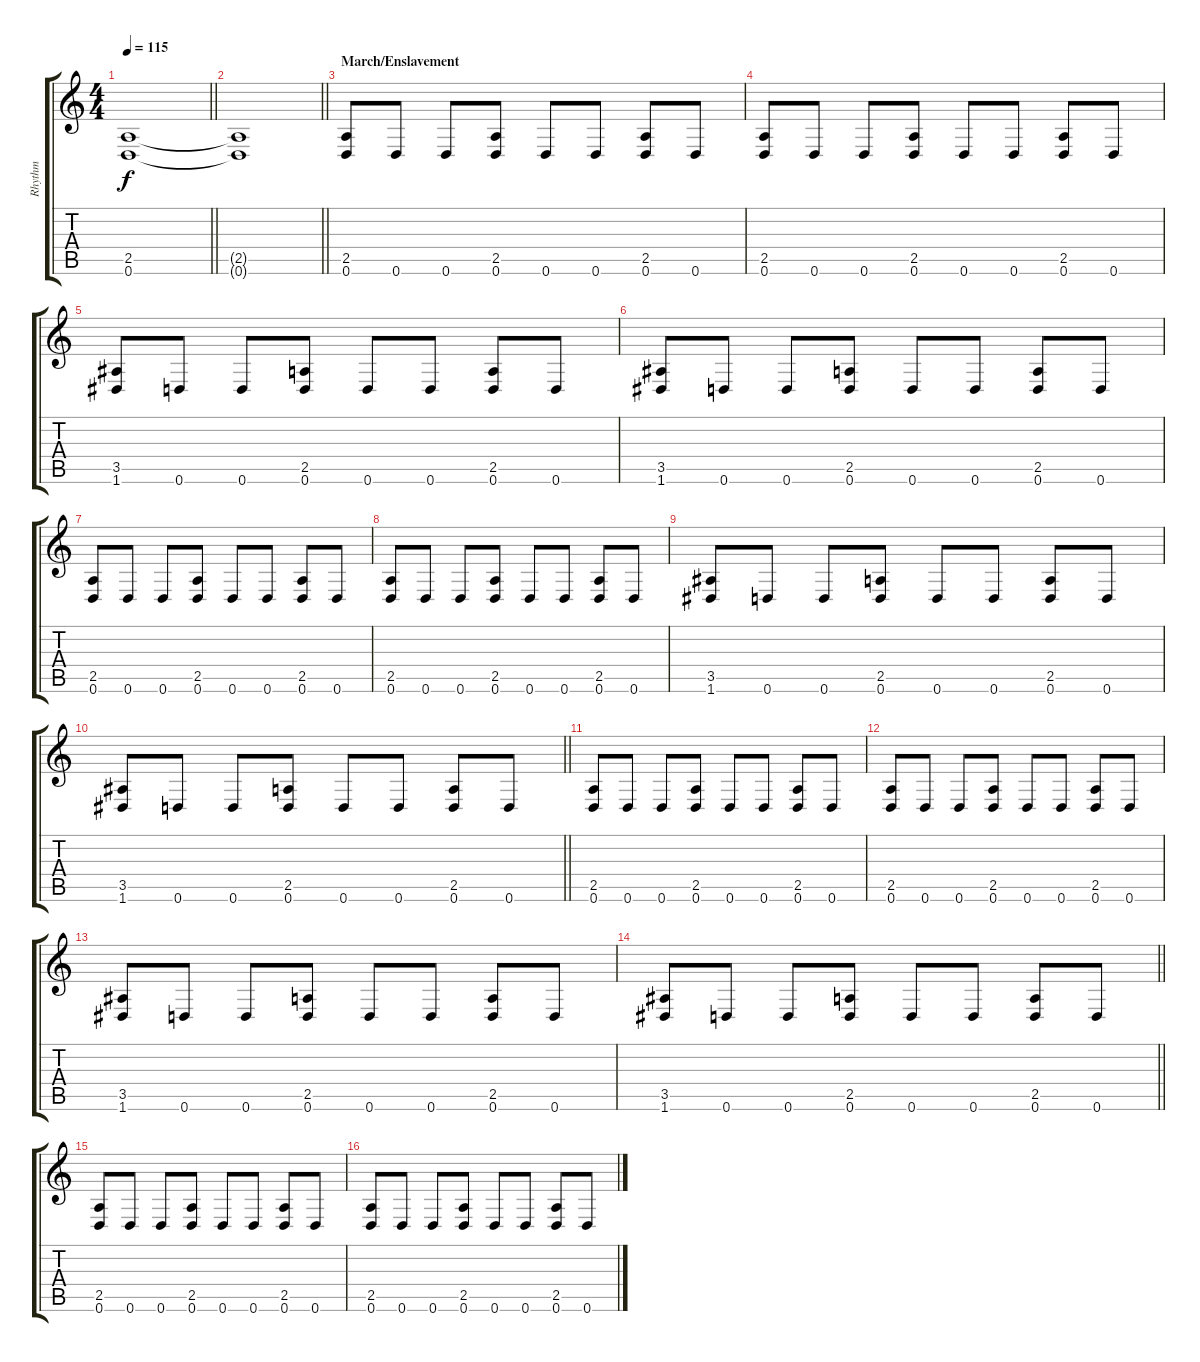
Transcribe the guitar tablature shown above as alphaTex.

\track ("Rhythm" "Rhythm") {instrument distortionguitar}
\staff {score tabs}
\tuning (D4 A3 F3 C3 G2 D2) {hide}
\ts (4 4)
\tempo 115
\clef g2
\barLineRight lightlight
\ks c
(2.5 0.6).1{dy f} |
\barLineRight lightlight
(2.5{t} 0.6{t}).1 |
\section ("" "March/Enslavement")
(2.5 0.6).8 0.6.8 0.6.8 (2.5 0.6).8 0.6.8 0.6.8 (2.5 0.6).8 0.6.8 |
(2.5 0.6).8 0.6.8 0.6.8 (2.5 0.6).8 0.6.8 0.6.8 (2.5 0.6).8 0.6.8 |
(3.5 1.6).8 0.6.8 0.6.8 (2.5 0.6).8 0.6.8 0.6.8 (2.5 0.6).8 0.6.8 |
(3.5 1.6).8 0.6.8 0.6.8 (2.5 0.6).8 0.6.8 0.6.8 (2.5 0.6).8 0.6.8 |
(2.5 0.6).8 0.6.8 0.6.8 (2.5 0.6).8 0.6.8 0.6.8 (2.5 0.6).8 0.6.8 |
(2.5 0.6).8 0.6.8 0.6.8 (2.5 0.6).8 0.6.8 0.6.8 (2.5 0.6).8 0.6.8 |
(3.5 1.6).8 0.6.8 0.6.8 (2.5 0.6).8 0.6.8 0.6.8 (2.5 0.6).8 0.6.8 |
\barLineRight lightlight
(3.5 1.6).8 0.6.8 0.6.8 (2.5 0.6).8 0.6.8 0.6.8 (2.5 0.6).8 0.6.8 |
(2.5 0.6).8 0.6.8 0.6.8 (2.5 0.6).8 0.6.8 0.6.8 (2.5 0.6).8 0.6.8 |
(2.5 0.6).8 0.6.8 0.6.8 (2.5 0.6).8 0.6.8 0.6.8 (2.5 0.6).8 0.6.8 |
(3.5 1.6).8 0.6.8 0.6.8 (2.5 0.6).8 0.6.8 0.6.8 (2.5 0.6).8 0.6.8 |
\barLineRight lightlight
(3.5 1.6).8 0.6.8 0.6.8 (2.5 0.6).8 0.6.8 0.6.8 (2.5 0.6).8 0.6.8 |
(2.5 0.6).8 0.6.8 0.6.8 (2.5 0.6).8 0.6.8 0.6.8 (2.5 0.6).8 0.6.8 |
(2.5 0.6).8 0.6.8 0.6.8 (2.5 0.6).8 0.6.8 0.6.8 (2.5 0.6).8 0.6.8
